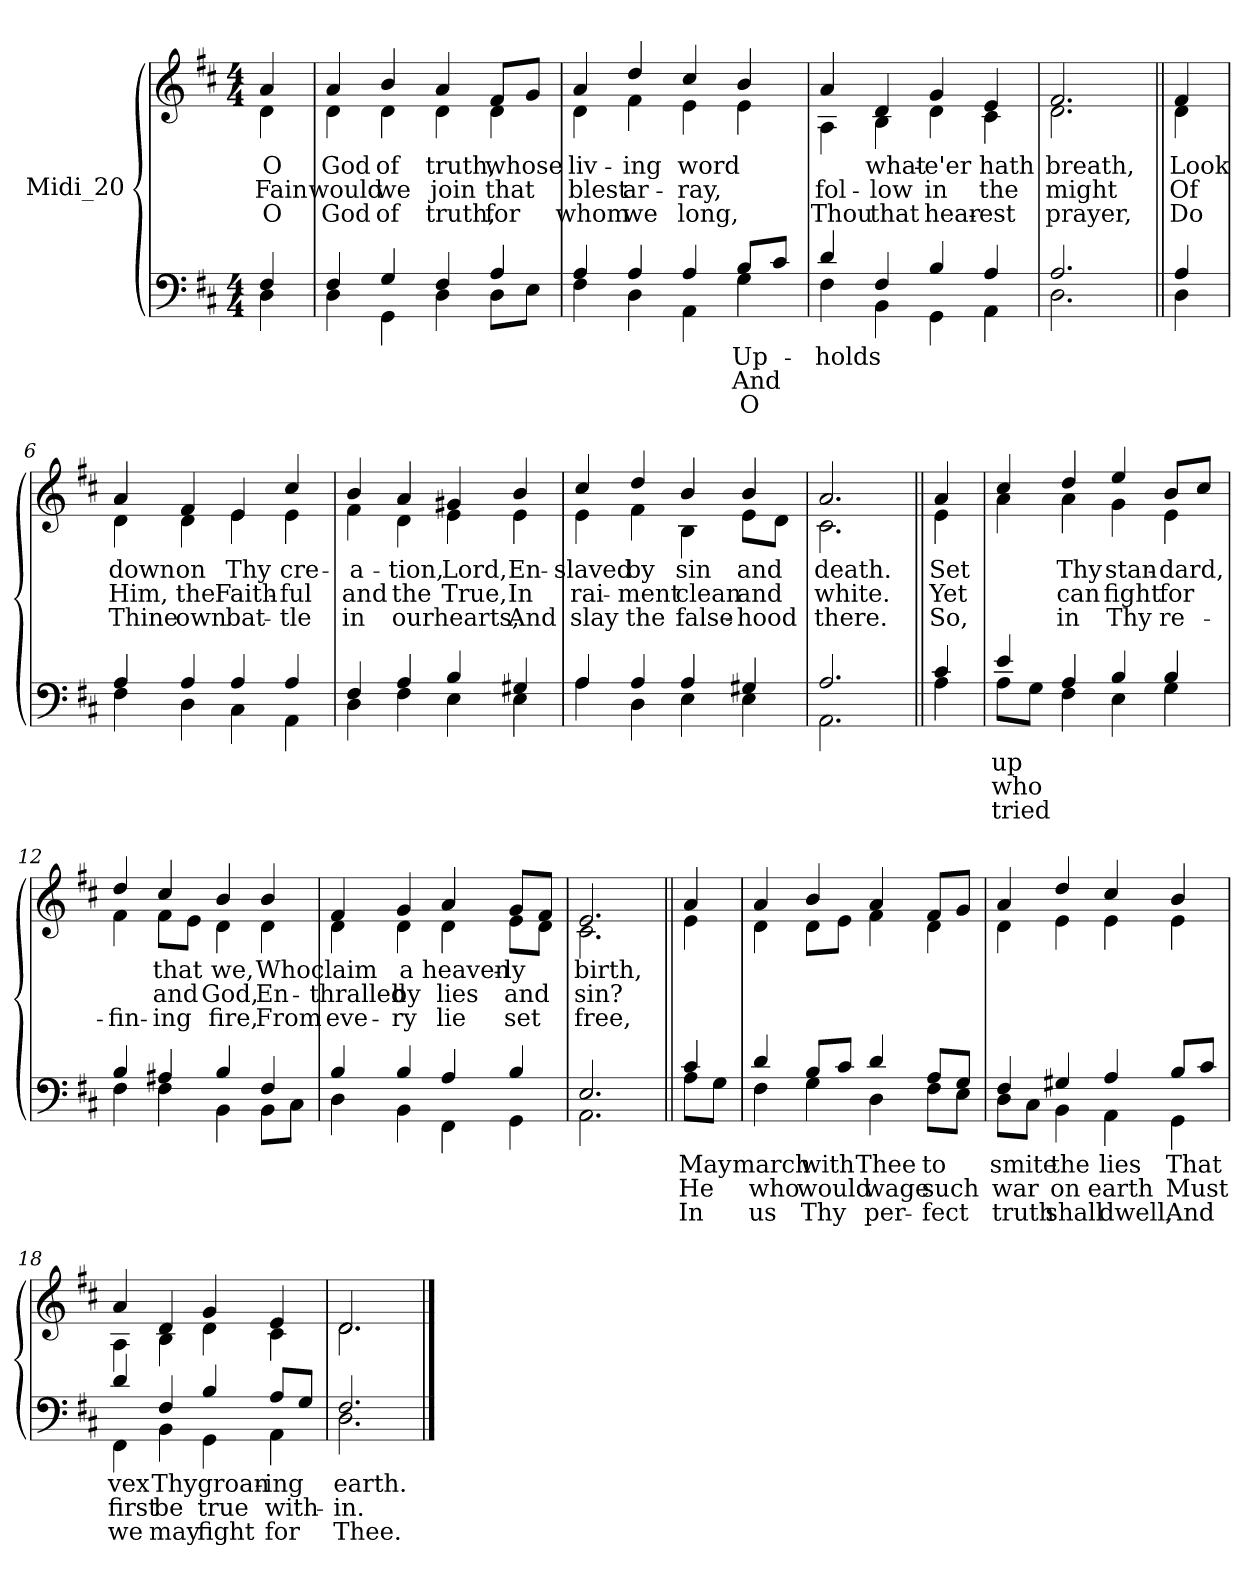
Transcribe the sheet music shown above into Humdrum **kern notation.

**kern	**text	**text	**text	**kern	**text	**text	**text
*part2	*part2	*part2	*part2	*part1	*part1	*part1	*part1
*staff2	*staff2	*staff2	*staff2	*staff1	*staff1	*staff1	*staff1
*I"Midi_20	*	*	*	*I"Midi_20	*	*	*
*clefF4	*	*	*	*clefG2	*	*	*
*k[f#c#]	*	*	*	*k[f#c#]	*	*	*
*D:	*	*	*	*D:	*	*	*
*M4/4	*	*	*	*M4/4	*	*	*
=	=	=	=	=	=	=	=
*^	*	*	*	*	*	*	*
!	!	!	!	!	!LO:TX:a:t=Northumberland (D.C.M.)	!	!	!
!	!	!	!	!	!LO:TX:a:cj:t=Henry Smart\n(1813-1879)	!	!	!
!	!	!	!	!	!LO:TX:a:cj:t=Thomas Hughes\n(1822-96)	!	!	!
!	!	!	!	!	!LO:TX:a:cj:t=O God of truth, whose living word	!	!	!
!	!	!	!	!	!	!LO:LY:b	!LO:LY:b	!LO:LY:b
*	*	*	*	*	*^	*	*	*
4F#/	4D\	.	.	.	4a/	4d\	O	Fain	O
=1	=1	=1	=1	=1	=1	=1	=1	=1	=1
!	!	!	!	!	!	!	!LO:LY:b	!LO:LY:b	!LO:LY:b
4F#/	4D\	.	.	.	4a/	4d\	God	would	God
!	!	!	!	!	!	!	!LO:LY:b	!LO:LY:b	!LO:LY:b
4G/	4GG\	.	.	.	4b/	4d\	of	we	of
!	!	!	!	!	!	!	!LO:LY:b	!LO:LY:b	!LO:LY:b
4F#/	4D\	.	.	.	4a/	4d\	truth,	join	truth,
!	!	!	!	!	!	!	!LO:LY:b	!LO:LY:b	!LO:LY:b
4A/	8D\L	.	.	.	8f#/L	4d\	whose	that	for
.	8E\J	.	.	.	8g/J	.	.	.	.
=2	=2	=2	=2	=2	=2	=2	=2	=2	=2
!	!	!	!	!	!	!	!LO:LY:b	!LO:LY:b	!LO:LY:b
4A/	4F#\	.	.	.	4a/	4d\	liv-	-blest	whom
!	!	!	!	!	!	!	!LO:LY:b	!LO:LY:b	!LO:LY:b
4A/	4D\	.	.	.	4dd/	4f#\	ing	ar-	-we
!	!	!	!	!	!	!	!LO:LY:b	!LO:LY:b	!LO:LY:b
4A/	4AA\	.	.	.	4cc#/	4e\	word	ray,	long,
!	!	!LO:LY:a	!LO:LY:a	!LO:LY:a	!	!	!	!	!
8B/L	4G\	Up-	And	O	4b/	4e\	.	.	.
8c#/J	.	.	.	.	.	.	.	.	.
=3	=3	=3	=3	=3	=3	=3	=3	=3	=3
!	!	!LO:LY:a	!	!	!	!	!	!LO:LY:b	!LO:LY:b
4d/	4F#\	holds	.	.	4a/	4A\	.	fol-	-Thou
!	!	!	!	!	!	!	!LO:LY:b	!LO:LY:b	!LO:LY:b
4F#/	4BB\	.	.	.	4d/	4B\	what-	-low	that
!	!	!	!	!	!	!	!LO:LY:b	!LO:LY:b	!LO:LY:b
4B/	4GG\	.	.	.	4g/	4d\	e'er	in	hear-
!	!	!	!	!	!	!	!LO:LY:b	!LO:LY:b	!LO:LY:b
4A/	4AA\	.	.	.	4e/	4c#\	-hath	the	est
=4	=4	=4	=4	=4	=4	=4	=4	=4	=4
!	!	!	!	!	!	!	!LO:LY:b	!LO:LY:b	!LO:LY:b
2.A/	2.D\	.	.	.	2.f#/	2.d\	breath,	might	prayer,
!!LO:LB:g=z	!!
=5||	=5||	=5||	=5||	=5||	=5||	=5||	=5||	=5||	=5||
!	!	!	!	!	!	!	!LO:LY:b	!LO:LY:b	!LO:LY:b
4A/	4D\	.	.	.	4f#/	4d\	Look	Of	Do
=6	=6	=6	=6	=6	=6	=6	=6	=6	=6
!	!	!	!	!	!	!	!LO:LY:b	!LO:LY:b	!LO:LY:b
4A/	4F#\	.	.	.	4a/	4d\	down	Him,	Thine
!	!	!	!	!	!	!	!LO:LY:b	!LO:LY:b	!LO:LY:b
4A/	4D\	.	.	.	4f#/	4d\	on	the	own
!	!	!	!	!	!	!	!LO:LY:b	!LO:LY:b	!LO:LY:b
4A/	4C#\	.	.	.	4e/	4e\	Thy	Faith-	-bat-
!	!	!	!	!	!	!	!LO:LY:b	!LO:LY:b	!LO:LY:b
4A/	4AA\	.	.	.	4cc#/	4e\	-cre-	-ful	tle
=7	=7	=7	=7	=7	=7	=7	=7	=7	=7
!	!	!	!	!	!	!	!LO:LY:b	!LO:LY:b	!LO:LY:b
4F#/	4D\	.	.	.	4b/	4f#\	a-	-and	in
!	!	!	!	!	!	!	!LO:LY:b	!LO:LY:b	!LO:LY:b
4A/	4F#\	.	.	.	4a/	4d\	tion,	the	our
!	!	!	!	!	!	!	!LO:LY:b	!LO:LY:b	!LO:LY:b
4B/	4E\	.	.	.	4g#X/	4e\	Lord,	True,	hearts,
!	!	!	!	!	!	!	!LO:LY:b	!LO:LY:b	!LO:LY:b
4G#X/	4E\	.	.	.	4b/	4e\	En-	-In	And
=8	=8	=8	=8	=8	=8	=8	=8	=8	=8
!	!	!	!	!	!	!	!LO:LY:b	!LO:LY:b	!LO:LY:b
4A/	4A\	.	.	.	4cc#/	4e\	slaved	rai-	-slay
!	!	!	!	!	!	!	!LO:LY:b	!LO:LY:b	!LO:LY:b
4A/	4D\	.	.	.	4dd/	4f#\	by	ment	the
!	!	!	!	!	!	!	!LO:LY:b	!LO:LY:b	!LO:LY:b
4A/	4E\	.	.	.	4b/	4B\	sin	clean	false-
!	!	!	!	!	!	!	!LO:LY:b	!LO:LY:b	!LO:LY:b
4G#X/	4E\	.	.	.	4b/	8e\L	-and	and	hood
.	.	.	.	.	.	8d\J	.	.	.
=9	=9	=9	=9	=9	=9	=9	=9	=9	=9
!	!	!	!	!	!	!	!LO:LY:b	!LO:LY:b	!LO:LY:b
2.A/	2.AA\	.	.	.	2.a/	2.c#\	death.	white.	there.
!!LO:LB:g=z	!!
=10||	=10||	=10||	=10||	=10||	=10||	=10||	=10||	=10||	=10||
!	!	!	!	!	!	!	!LO:LY:b	!LO:LY:b	!LO:LY:b
4c#/	4A\	.	.	.	4a/	4e\	Set	Yet	So,
=11	=11	=11	=11	=11	=11	=11	=11	=11	=11
!	!	!LO:LY:a	!LO:LY:a	!LO:LY:a	!	!	!	!	!
4e/	8A\L	up	who	tried	4cc#/	4a\	.	.	.
.	8G\J	.	.	.	.	.	.	.	.
!	!	!	!	!	!	!	!LO:LY:b	!LO:LY:b	!LO:LY:b
4A/	4F#\	.	.	.	4dd/	4a\	Thy	can	in
!	!	!	!	!	!	!	!LO:LY:b	!LO:LY:b	!LO:LY:b
4B/	4E\	.	.	.	4ee/	4g\	stan-	-fight	Thy
!	!	!	!	!	!	!	!LO:LY:b	!LO:LY:b	!LO:LY:b
4B/	4G\	.	.	.	8b/L	4e\	dard,	for	re-
.	.	.	.	.	8cc#/J	.	.	.	.
=12	=12	=12	=12	=12	=12	=12	=12	=12	=12
!	!	!	!	!	!	!	!LO:LY:b	!LO:LY:b	!
!	!	!	!	!	!	!	!	!	!LO:LY:b
4B/	4F#\	.	.	.	4dd/	4f#\	.	.	fin-
!	!	!	!	!	!	!	!LO:LY:b	!LO:LY:b	!
!	!	!	!	!	!	!	!LO:LY:b	!LO:LY:b	!LO:LY:b
4A#X/	4F#\	.	.	.	4cc#/	8f#\L	-that	and	ing
.	.	.	.	.	.	8e\J	.	.	.
!	!	!	!	!	!	!	!LO:LY:b	!LO:LY:b	!LO:LY:b
4B/	4BB\	.	.	.	4b/	4d\	we,	God,	fire,
!	!	!	!	!	!	!	!LO:LY:b	!LO:LY:b	!LO:LY:b
4F#/	8BB\L	.	.	.	4b/	4d\	Who	En-	-From
.	8C#\J	.	.	.	.	.	.	.	.
=13	=13	=13	=13	=13	=13	=13	=13	=13	=13
!	!	!	!	!	!	!	!LO:LY:b	!LO:LY:b	!LO:LY:b
4B/	4D\	.	.	.	4f#/	4d\	claim	thralled	eve-
!	!	!	!	!	!	!	!LO:LY:b	!LO:LY:b	!LO:LY:b
4B/	4BB\	.	.	.	4g/	4d\	-a	by	ry
!	!	!	!	!	!	!	!LO:LY:b	!LO:LY:b	!LO:LY:b
4A/	4FF#\	.	.	.	4a/	4d\	heaven-	-lies	lie
!	!	!	!	!	!	!	!LO:LY:b	!LO:LY:b	!LO:LY:b
4B/	4GG\	.	.	.	8g/L	8e\L	ly	and	set
.	.	.	.	.	8f#/J	8d\J	.	.	.
=14	=14	=14	=14	=14	=14	=14	=14	=14	=14
!	!	!	!	!	!	!	!LO:LY:b	!LO:LY:b	!LO:LY:b
2.E/	2.AA\	.	.	.	2.e/	2.c#\	birth,	sin?	free,
!!LO:LB:g=z	!!
=15||	=15||	=15||	=15||	=15||	=15||	=15||	=15||	=15||	=15||
!	!	!LO:LY:a	!LO:LY:a	!LO:LY:a	!	!	!	!	!
4c#/	8A\L	May	He	In	4a/	4e\	.	.	.
.	8G\J	.	.	.	.	.	.	.	.
=16	=16	=16	=16	=16	=16	=16	=16	=16	=16
!	!	!LO:LY:a	!LO:LY:a	!LO:LY:a	!	!	!	!	!
4d/	4F#\	march	who	us	4a/	4d\	.	.	.
!	!	!LO:LY:a	!LO:LY:a	!LO:LY:a	!	!	!	!	!
8B/L	4G\	with	would	Thy	4b/	8d\L	.	.	.
8c#/J	.	.	.	.	.	8e\J	.	.	.
!	!	!LO:LY:a	!LO:LY:a	!LO:LY:a	!	!	!	!	!
4d/	4D\	Thee	wage	per-	4a/	4f#\	.	.	.
!	!	!LO:LY:a	!LO:LY:a	!LO:LY:a	!	!	!	!	!
8A/L	8F#\L	-to	such	fect	8f#/L	4d\	.	.	.
8G/J	8E\J	.	.	.	8g/J	.	.	.	.
=17	=17	=17	=17	=17	=17	=17	=17	=17	=17
!	!	!LO:LY:a	!LO:LY:a	!LO:LY:a	!	!	!	!	!
4F#/	8D\L	smite	war	truth	4a/	4d\	.	.	.
.	8C#\J	.	.	.	.	.	.	.	.
!	!	!LO:LY:a	!LO:LY:a	!LO:LY:a	!	!	!	!	!
4G#X/	4BB\	the	on	shall	4dd/	4e\	.	.	.
!	!	!LO:LY:a	!LO:LY:a	!LO:LY:a	!	!	!	!	!
4A/	4AA\	lies	earth	dwell,	4cc#/	4e\	.	.	.
!	!	!LO:LY:a	!LO:LY:a	!LO:LY:a	!	!	!	!	!
8B/L	4GG\	That	Must	And	4b/	4e\	.	.	.
8c#/J	.	.	.	.	.	.	.	.	.
=18	=18	=18	=18	=18	=18	=18	=18	=18	=18
!	!	!LO:LY:a	!LO:LY:a	!LO:LY:a	!	!	!	!	!
4d/	4FF#\	vex	first	we	4a/	4A\	.	.	.
!	!	!LO:LY:a	!LO:LY:a	!LO:LY:a	!	!	!	!	!
4F#/	4BB\	Thy	be	may	4d/	4B\	.	.	.
!	!	!LO:LY:a	!LO:LY:a	!LO:LY:a	!	!	!	!	!
4B/	4GG\	groan-	-true	fight	4g/	4d\	.	.	.
!	!	!LO:LY:a	!LO:LY:a	!LO:LY:a	!	!	!	!	!
8A/L	4AA\	ing	with-	for	4e/	4c#\	.	.	.
8G/J	.	.	.	.	.	.	.	.	.
=19	=19	=19	=19	=19	=19	=19	=19	=19	=19
!	!	!LO:LY:a	!LO:LY:a	!LO:LY:a	!	!	!	!	!
2.F#/	2.D\	earth.	in.	Thee.	2.d/	2.d\	.	.	.
*v	*v	*	*	*	*	*	*	*	*
*	*	*	*	*v	*v	*	*	*
==	==	==	==	==	==	==	==
*-	*-	*-	*-	*-	*-	*-	*-
